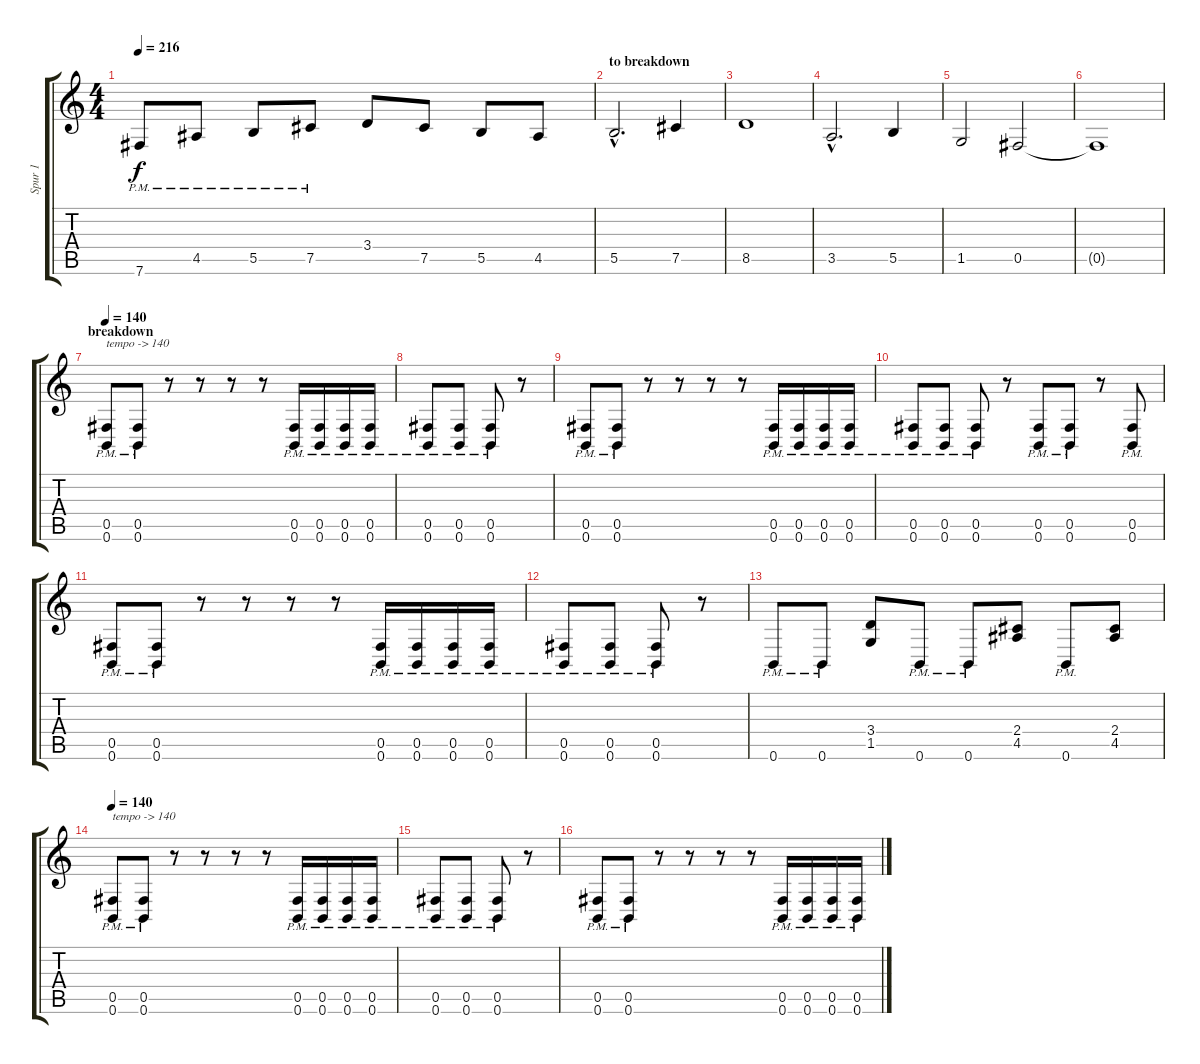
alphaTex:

\track ("Spur 1" "Spur 1") {instrument distortionguitar}
\staff {score tabs}
\tuning (Db4 Ab3 E3 B2 Gb2 B1) {hide}
\ts (4 4)
\tempo 216
\clef g2
\ks c
7.6{pm}.8{dy f} 4.5{pm}.8 5.5{pm}.8 7.5{pm}.8 3.4.8 7.5.8 5.5.8 4.5.8 |
\section ("" "to breakdown")
5.5{hac}.2{d} 7.5.4 |
8.5.1 |
3.5{hac}.2{d} 5.5.4 |
1.5.2 0.5.2 |
0.5{t}.1 |
\section ("" "breakdown")
\tempo 140
(0.5{pm} 0.6{pm}).8{txt "tempo -> 140"} (0.5{pm} 0.6{pm}).8 r.8 r.8 r.8 r.8 (0.5{pm} 0.6{pm}).16 (0.5{pm} 0.6{pm}).16 (0.5{pm} 0.6{pm}).16 (0.5{pm} 0.6{pm}).16 |
(0.5{pm} 0.6{pm}).8 (0.5{pm} 0.6{pm}).8 (0.5{pm} 0.6{pm}).8 r.8 |
(0.5{pm} 0.6{pm}).8 (0.5{pm} 0.6{pm}).8 r.8 r.8 r.8 r.8 (0.5{pm} 0.6{pm}).16 (0.5{pm} 0.6{pm}).16 (0.5{pm} 0.6{pm}).16 (0.5{pm} 0.6{pm}).16 |
(0.5{pm} 0.6{pm}).8 (0.5{pm} 0.6{pm}).8 (0.5{pm} 0.6{pm}).8 r.8 (0.5{pm} 0.6{pm}).8 (0.5{pm} 0.6{pm}).8 r.8 (0.5{pm} 0.6{pm}).8 |
(0.5{pm} 0.6{pm}).8 (0.5{pm} 0.6{pm}).8 r.8 r.8 r.8 r.8 (0.5{pm} 0.6{pm}).16 (0.5{pm} 0.6{pm}).16 (0.5{pm} 0.6{pm}).16 (0.5{pm} 0.6{pm}).16 |
(0.5{pm} 0.6{pm}).8 (0.5{pm} 0.6{pm}).8 (0.5{pm} 0.6{pm}).8 r.8 |
0.6{pm}.8 0.6{pm}.8 (3.4 1.5).8 0.6{pm}.8 0.6{pm}.8 (2.4 4.5).8 0.6{pm}.8 (2.4 4.5).8 |
\tempo 140
(0.5{pm} 0.6{pm}).8{txt "tempo -> 140"} (0.5{pm} 0.6{pm}).8 r.8 r.8 r.8 r.8 (0.5{pm} 0.6{pm}).16 (0.5{pm} 0.6{pm}).16 (0.5{pm} 0.6{pm}).16 (0.5{pm} 0.6{pm}).16 |
(0.5{pm} 0.6{pm}).8 (0.5{pm} 0.6{pm}).8 (0.5{pm} 0.6{pm}).8 r.8 |
(0.5{pm} 0.6{pm}).8 (0.5{pm} 0.6{pm}).8 r.8 r.8 r.8 r.8 (0.5{pm} 0.6{pm}).16 (0.5{pm} 0.6{pm}).16 (0.5{pm} 0.6{pm}).16 (0.5{pm} 0.6{pm}).16
